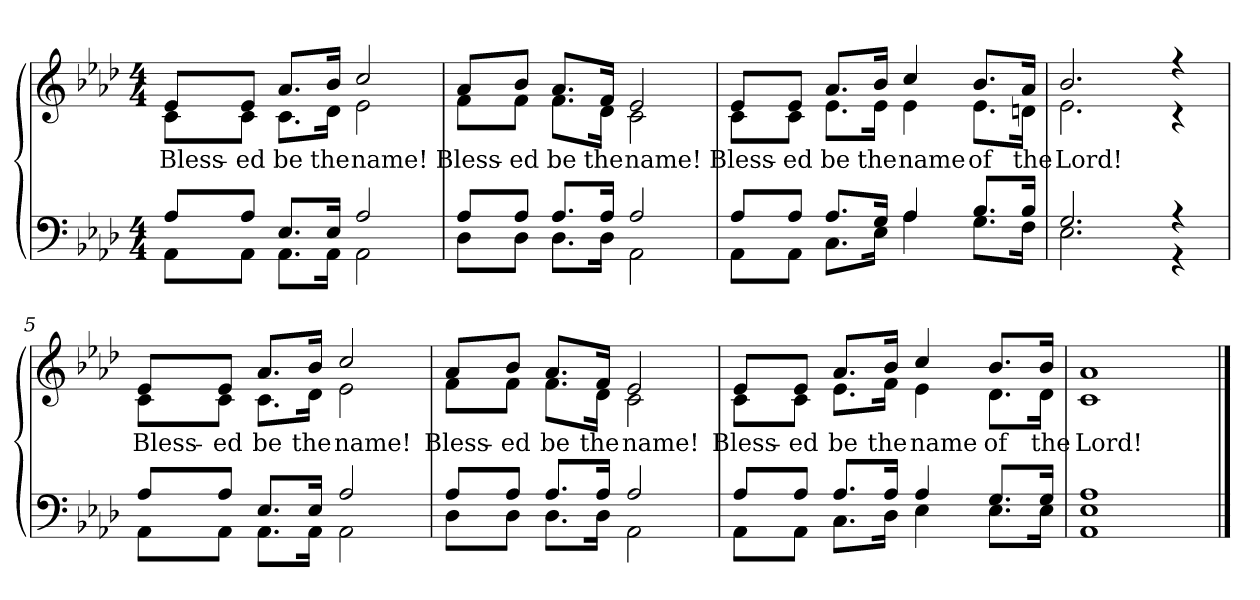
**kern	**kern	**text
*part2	*part1	*part1
*staff2	*staff1	*staff1
*clefF4	*clefG2	*
*k[b-e-a-d-]	*k[b-e-a-d-]	*
*M4/4	*M4/4	*
=1	=1	=1
*^	*	*
!	!	!LO:TX:b:i:t=Verse	!
!	!	!	!LO:LY:b
*	*	*^	*
8A-/L	8AA-\L	8e-/L	8c\L	Bless-
!	!	!	!	!LO:LY:b
8A-/J	8AA-\J	8e-/J	8c\J	-ed
!	!	!	!	!LO:LY:b
8.E-/L	8.AA-\L	8.a-/L	8.c\L	be
!	!	!	!	!LO:LY:b
16E-/Jk	16AA-\Jk	16b-/Jk	16d-\Jk	the
!	!	!	!	!LO:LY:b
2A-/	2AA-\	2cc/	2e-\	name!
=2	=2	=2	=2	=2
!	!	!	!	!LO:LY:b
8A-/L	8D-\L	8a-/L	8f\L	Bless-
!	!	!	!	!LO:LY:b
8A-/J	8D-\J	8b-/J	8f\J	-ed
!	!	!	!	!LO:LY:b
8.A-/L	8.D-\L	8.a-/L	8.f\L	be
!	!	!	!	!LO:LY:b
16A-/Jk	16D-\Jk	16f/Jk	16d-\Jk	the
!	!	!	!	!LO:LY:b
2A-/	2AA-\	2e-/	2c\	name!
!!LO:LB:g=z	!!
=3	=3	=3	=3	=3
!	!	!	!	!LO:LY:b
8A-/L	8AA-\L	8e-/L	8c\L	Bless-
!	!	!	!	!LO:LY:b
8A-/J	8AA-\J	8e-/J	8c\J	-ed
!	!	!	!	!LO:LY:b
8.A-/L	8.C\L	8.a-/L	8.e-\L	be
!	!	!	!	!LO:LY:b
16G/Jk	16E-\Jk	16b-/Jk	16e-\Jk	the
!	!	!	!	!LO:LY:b
4A-/	4A-\	4cc/	4e-\	name
!	!	!	!	!LO:LY:b
8.B-/L	8.G\L	8.b-/L	8.e-\L	of
!	!	!	!	!LO:LY:b
16B-/Jk	16F\Jk	16a-/Jk	16dni\Jk	the
=4	=4	=4	=4	=4
!	!	!	!	!LO:LY:b
2.G/	2.E-\	2.b-/	2.e-\	Lord!
4r	4r	4r	4r	.
!!LO:LB:g=z	!!
=5	=5	=5	=5	=5
!	!	!	!	!LO:LY:b
8A-/L	8AA-\L	8e-/L	8c\L	Bless-
!	!	!	!	!LO:LY:b
8A-/J	8AA-\J	8e-/J	8c\J	-ed
!	!	!	!	!LO:LY:b
8.E-/L	8.AA-\L	8.a-/L	8.c\L	be
!	!	!	!	!LO:LY:b
16E-/Jk	16AA-\Jk	16b-/Jk	16d-\Jk	the
!	!	!	!	!LO:LY:b
2A-/	2AA-\	2cc/	2e-\	name!
=6	=6	=6	=6	=6
!	!	!	!	!LO:LY:b
8A-/L	8D-\L	8a-/L	8f\L	Bless-
!	!	!	!	!LO:LY:b
8A-/J	8D-\J	8b-/J	8f\J	-ed
!	!	!	!	!LO:LY:b
8.A-/L	8.D-\L	8.a-/L	8.f\L	be
!	!	!	!	!LO:LY:b
16A-/Jk	16D-\Jk	16f/Jk	16d-\Jk	the
!	!	!	!	!LO:LY:b
2A-/	2AA-\	2e-/	2c\	name!
!!LO:LB:g=z	!!
=7	=7	=7	=7	=7
!	!	!	!	!LO:LY:b
8A-/L	8AA-\L	8e-/L	8c\L	Bless-
!	!	!	!	!LO:LY:b
8A-/J	8AA-\J	8e-/J	8c\J	-ed
!	!	!	!	!LO:LY:b
8.A-/L	8.C\L	8.a-/L	8.e-\L	be
!	!	!	!	!LO:LY:b
16A-/Jk	16D-\Jk	16b-/Jk	16f\Jk	the
!	!	!	!	!LO:LY:b
4A-/	4E-\	4cc/	4e-\	name
!	!	!	!	!LO:LY:b
8.G/L	8.E-\L	8.b-/L	8.d-\L	of
!	!	!	!	!LO:LY:b
16G/Jk	16E-\Jk	16b-/Jk	16d-\Jk	the
=8	=8	=8	=8	=8
!	!	!	!	!LO:LY:b
1A-	1AA- 1E-	1a-	1c	Lord!
*v	*v	*	*	*
*	*v	*v	*
==	==	==
*-	*-	*-
